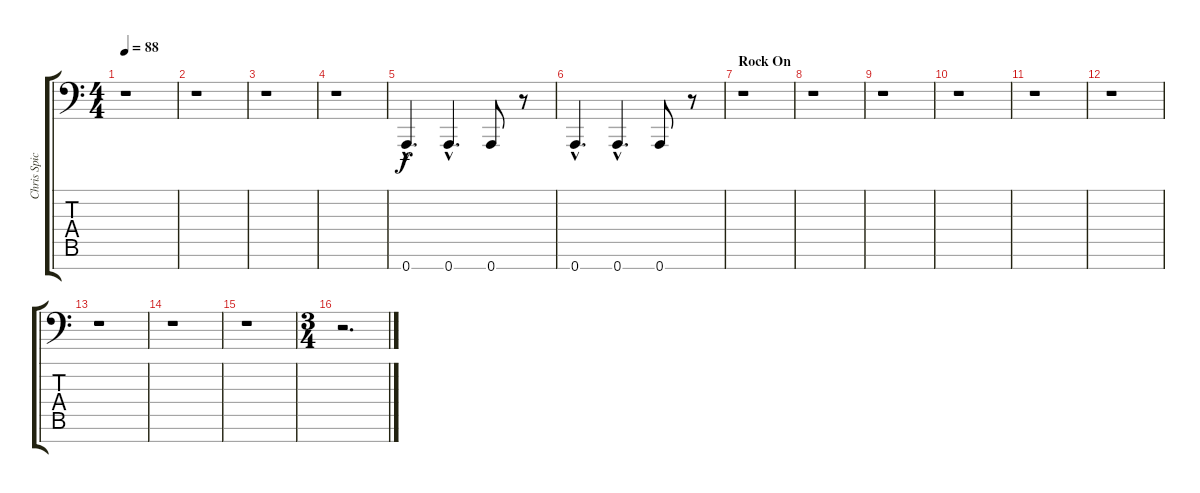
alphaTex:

\track ("Chris Spicuzza" "Chris Spic") {instrument lead5charang}
\staff {score tabs}
\tuning (E4 B3 G3 D3 A2 E2 A1) {hide}
\ts (4 4)
\tempo 88
\clef f4
\ks c
r.1{dy f} |
r.1 |
r.1 |
r.1 |
0.7{hac}.4{d instrument lead3calliope} 0.7{hac}.4{d} 0.7.8 r.8 |
0.7{hac}.4{d} 0.7{hac}.4{d} 0.7.8 r.8 |
\section ("" "Rock On")
r.1 |
r.1 |
r.1 |
r.1 |
r.1 |
r.1 |
r.1 |
r.1 |
r.1 |
\ts (3 4)
r.2{d}
